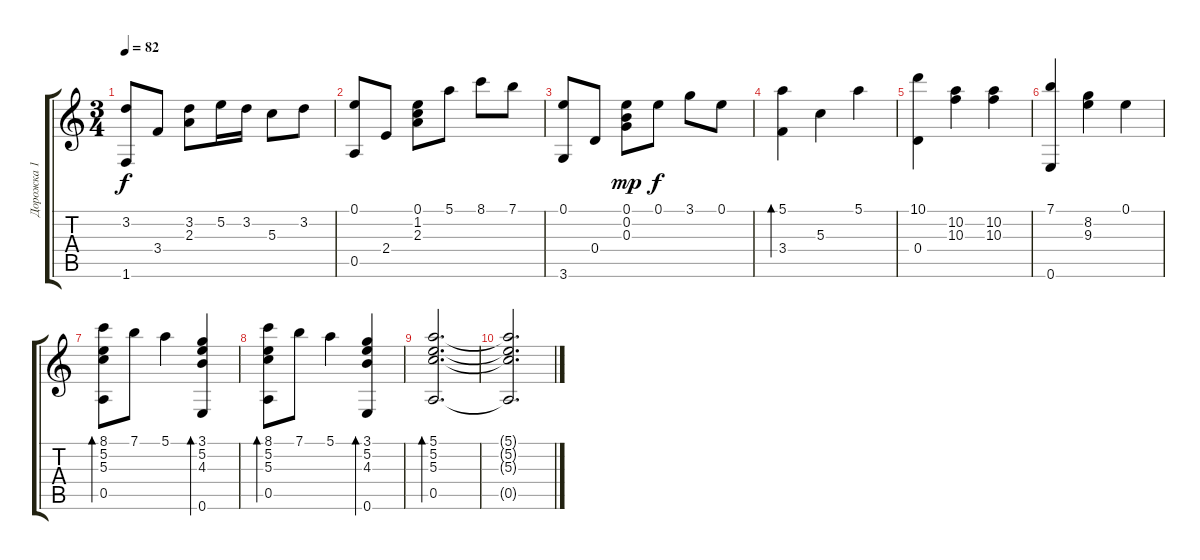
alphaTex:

\track ("Дорожка 1" "Дорожка 1") {instrument electricguitarjazz}
\staff {score tabs}
\tuning (E4 B3 G3 D3 A2 E2) {hide}
\ts (3 4)
\tempo 82
\clef g2
\ks c
(3.2 1.6).8{dy f} 3.4.8 (3.2 2.3).8 5.2.16 3.2.16 5.3.8 3.2.8 |
(0.1 0.5).8 2.4.8 (0.1 1.2 2.3).8 5.1.8 8.1.8 7.1.8 |
(0.1 3.6).8 0.4.8 (0.1 0.2 0.3).8{dy mp} 0.1.8{dy f} 3.1.8 0.1.8 |
(5.1 3.4).4{bd 60} 5.3.4 5.1.4 |
(10.1 0.4).4 (10.2 10.3).4 (10.2 10.3).4 |
(7.1 0.6).4 (8.2 9.3).4 0.1.4 |
(8.1 5.2 5.3 0.5).8{bd 60} 7.1.8 5.1.4 (3.1 5.2 4.3 0.6).4{bd 60} |
(8.1 5.2 5.3 0.5).8{bd 60} 7.1.8 5.1.4 (3.1 5.2 4.3 0.6).4{bd 60} |
(5.1 5.2 5.3 0.5).2{d bd 60} |
(5.1{t} 5.2{t} 5.3{t} 0.5{t}).2{d}
